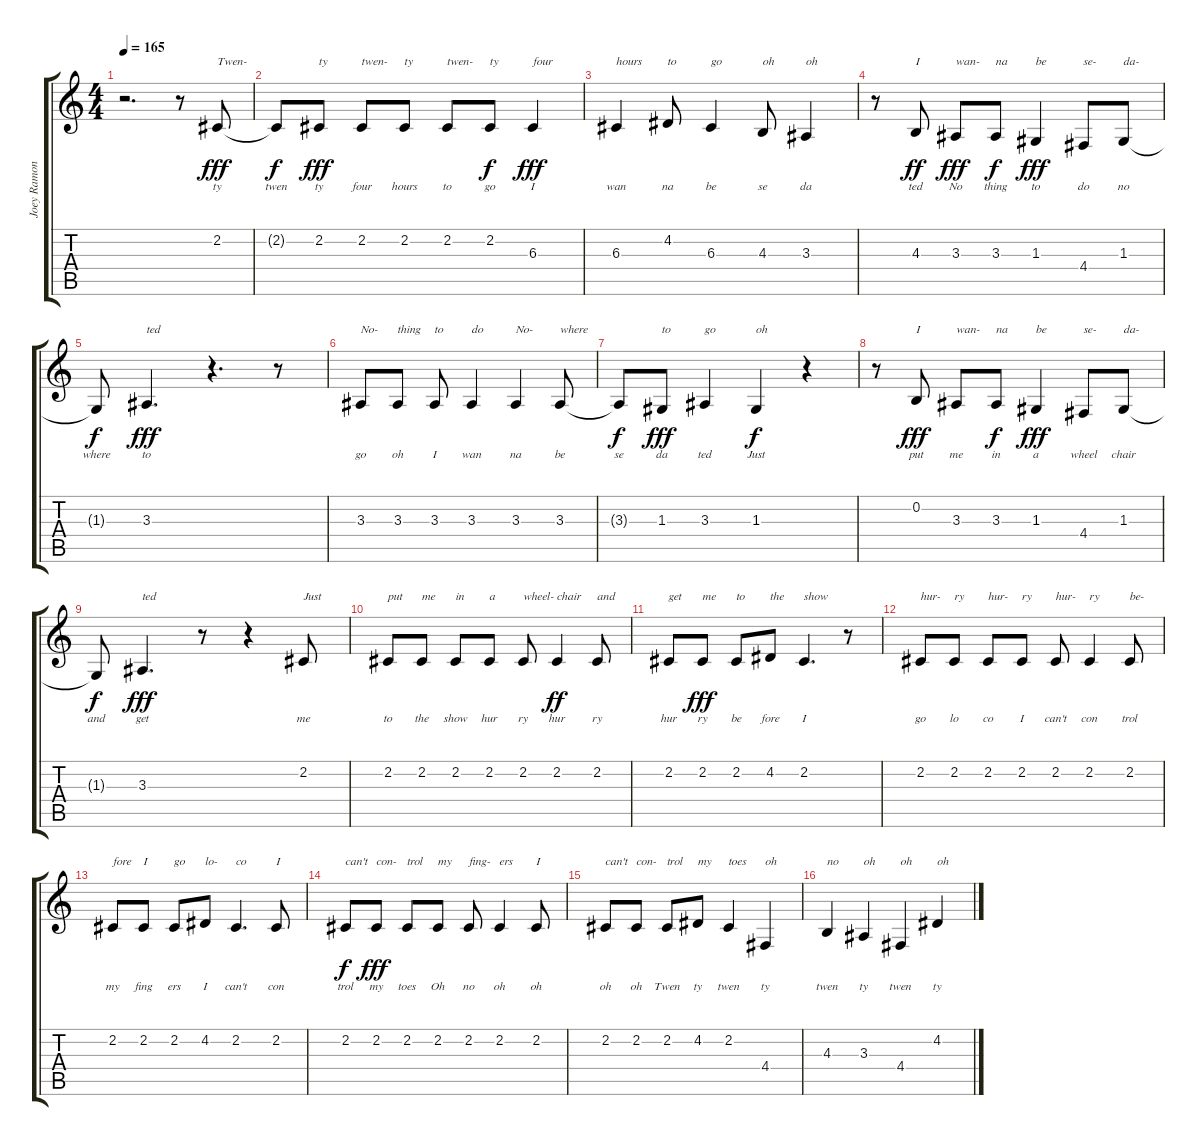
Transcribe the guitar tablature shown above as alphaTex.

\track ("Joey Ramone" "Joey Ramon") {instrument brightacousticpiano}
\staff {score tabs}
\tuning (E4 B3 G3 D3 A2 E2) {hide}
\ts (4 4)
\tempo 165
\clef g2
\ks c
r.2{d dy fff} r.8 2.2.8{txt "Twen-" lyrics (0 "ty") lyrics (1 "") lyrics (2 "") lyrics (3 "") lyrics (4 "")} |
2.2{t}.8{lyrics (0 "twen") lyrics (1 "") lyrics (2 "") lyrics (3 "") lyrics (4 "") dy f} 2.2.8{txt "ty" lyrics (0 "ty") lyrics (1 "") lyrics (2 "") lyrics (3 "") lyrics (4 "") dy fff} 2.2.8{txt "twen-" lyrics (0 "four") lyrics (1 "") lyrics (2 "") lyrics (3 "") lyrics (4 "")} 2.2.8{txt "ty" lyrics (0 "hours") lyrics (1 "") lyrics (2 "") lyrics (3 "") lyrics (4 "")} 2.2.8{txt "twen-" lyrics (0 "to") lyrics (1 "") lyrics (2 "") lyrics (3 "") lyrics (4 "")} 2.2.8{txt "ty" lyrics (0 "go") lyrics (1 "") lyrics (2 "") lyrics (3 "") lyrics (4 "") dy f} 6.3.4{txt "four" lyrics (0 "I") lyrics (1 "") lyrics (2 "") lyrics (3 "") lyrics (4 "") dy fff} |
6.3.4{txt "hours" lyrics (0 "wan") lyrics (1 "") lyrics (2 "") lyrics (3 "") lyrics (4 "")} 4.2.8{txt "to" lyrics (0 "na") lyrics (1 "") lyrics (2 "") lyrics (3 "") lyrics (4 "")} 6.3.4{txt "go" lyrics (0 "be") lyrics (1 "") lyrics (2 "") lyrics (3 "") lyrics (4 "")} 4.3.8{txt "oh" lyrics (0 "se") lyrics (1 "") lyrics (2 "") lyrics (3 "") lyrics (4 "")} 3.3.4{txt "oh" lyrics (0 "da") lyrics (1 "") lyrics (2 "") lyrics (3 "") lyrics (4 "")} |
r.8 4.3.8{txt "I" lyrics (0 "ted") lyrics (1 "") lyrics (2 "") lyrics (3 "") lyrics (4 "") dy ff} 3.3.8{txt "wan-" lyrics (0 "No") lyrics (1 "") lyrics (2 "") lyrics (3 "") lyrics (4 "") dy fff} 3.3.8{txt "na" lyrics (0 "thing") lyrics (1 "") lyrics (2 "") lyrics (3 "") lyrics (4 "") dy f} 1.3.4{txt "be" lyrics (0 "to") lyrics (1 "") lyrics (2 "") lyrics (3 "") lyrics (4 "") dy fff} 4.4.8{txt "se-" lyrics (0 "do") lyrics (1 "") lyrics (2 "") lyrics (3 "") lyrics (4 "")} 1.3.8{txt "da-" lyrics (0 "no") lyrics (1 "") lyrics (2 "") lyrics (3 "") lyrics (4 "")} |
1.3{t}.8{lyrics (0 "where") lyrics (1 "") lyrics (2 "") lyrics (3 "") lyrics (4 "") dy f} 3.3.4{d txt "ted" lyrics (0 "to") lyrics (1 "") lyrics (2 "") lyrics (3 "") lyrics (4 "") dy fff} r.4{d} r.8 |
3.3.8{txt "No-" lyrics (0 "go") lyrics (1 "") lyrics (2 "") lyrics (3 "") lyrics (4 "")} 3.3.8{txt "thing" lyrics (0 "oh") lyrics (1 "") lyrics (2 "") lyrics (3 "") lyrics (4 "")} 3.3.8{txt "to" lyrics (0 "I") lyrics (1 "") lyrics (2 "") lyrics (3 "") lyrics (4 "")} 3.3.4{txt "do" lyrics (0 "wan") lyrics (1 "") lyrics (2 "") lyrics (3 "") lyrics (4 "")} 3.3.4{txt "No-" lyrics (0 "na") lyrics (1 "") lyrics (2 "") lyrics (3 "") lyrics (4 "")} 3.3.8{txt "where" lyrics (0 "be") lyrics (1 "") lyrics (2 "") lyrics (3 "") lyrics (4 "")} |
3.3{t}.8{lyrics (0 "se") lyrics (1 "") lyrics (2 "") lyrics (3 "") lyrics (4 "") dy f} 1.3.8{txt "to" lyrics (0 "da") lyrics (1 "") lyrics (2 "") lyrics (3 "") lyrics (4 "") dy fff} 3.3.4{txt "go" lyrics (0 "ted") lyrics (1 "") lyrics (2 "") lyrics (3 "") lyrics (4 "")} 1.3.4{txt "oh" lyrics (0 "Just") lyrics (1 "") lyrics (2 "") lyrics (3 "") lyrics (4 "") dy f} r.4 |
r.8 0.2.8{txt "I" lyrics (0 "put") lyrics (1 "") lyrics (2 "") lyrics (3 "") lyrics (4 "") dy fff} 3.3.8{txt "wan-" lyrics (0 "me") lyrics (1 "") lyrics (2 "") lyrics (3 "") lyrics (4 "")} 3.3.8{txt "na" lyrics (0 "in") lyrics (1 "") lyrics (2 "") lyrics (3 "") lyrics (4 "") dy f} 1.3.4{txt "be" lyrics (0 "a") lyrics (1 "") lyrics (2 "") lyrics (3 "") lyrics (4 "") dy fff} 4.4.8{txt "se-" lyrics (0 "wheel") lyrics (1 "") lyrics (2 "") lyrics (3 "") lyrics (4 "")} 1.3.8{txt "da-" lyrics (0 "chair") lyrics (1 "") lyrics (2 "") lyrics (3 "") lyrics (4 "")} |
1.3{t}.8{lyrics (0 "and") lyrics (1 "") lyrics (2 "") lyrics (3 "") lyrics (4 "") dy f} 3.3.4{d txt "ted" lyrics (0 "get") lyrics (1 "") lyrics (2 "") lyrics (3 "") lyrics (4 "") dy fff} r.8 r.4 2.2.8{txt "Just" lyrics (0 "me") lyrics (1 "") lyrics (2 "") lyrics (3 "") lyrics (4 "")} |
2.2.8{txt "put" lyrics (0 "to") lyrics (1 "") lyrics (2 "") lyrics (3 "") lyrics (4 "")} 2.2.8{txt "me" lyrics (0 "the") lyrics (1 "") lyrics (2 "") lyrics (3 "") lyrics (4 "")} 2.2.8{txt "in" lyrics (0 "show") lyrics (1 "") lyrics (2 "") lyrics (3 "") lyrics (4 "")} 2.2.8{txt "a" lyrics (0 "hur") lyrics (1 "") lyrics (2 "") lyrics (3 "") lyrics (4 "")} 2.2.8{txt "wheel-" lyrics (0 "ry") lyrics (1 "") lyrics (2 "") lyrics (3 "") lyrics (4 "")} 2.2.4{txt "chair" lyrics (0 "hur") lyrics (1 "") lyrics (2 "") lyrics (3 "") lyrics (4 "") dy ff} 2.2.8{txt "and" lyrics (0 "ry") lyrics (1 "") lyrics (2 "") lyrics (3 "") lyrics (4 "")} |
2.2.8{txt "get" lyrics (0 "hur") lyrics (1 "") lyrics (2 "") lyrics (3 "") lyrics (4 "")} 2.2.8{txt "me" lyrics (0 "ry") lyrics (1 "") lyrics (2 "") lyrics (3 "") lyrics (4 "") dy fff} 2.2.8{txt "to" lyrics (0 "be") lyrics (1 "") lyrics (2 "") lyrics (3 "") lyrics (4 "")} 4.2.8{txt "the" lyrics (0 "fore") lyrics (1 "") lyrics (2 "") lyrics (3 "") lyrics (4 "")} 2.2.4{d txt "show" lyrics (0 "I") lyrics (1 "") lyrics (2 "") lyrics (3 "") lyrics (4 "")} r.8 |
2.2.8{txt "hur-" lyrics (0 "go") lyrics (1 "") lyrics (2 "") lyrics (3 "") lyrics (4 "")} 2.2.8{txt "ry" lyrics (0 "lo") lyrics (1 "") lyrics (2 "") lyrics (3 "") lyrics (4 "")} 2.2.8{txt "hur-" lyrics (0 "co") lyrics (1 "") lyrics (2 "") lyrics (3 "") lyrics (4 "")} 2.2.8{txt "ry" lyrics (0 "I") lyrics (1 "") lyrics (2 "") lyrics (3 "") lyrics (4 "")} 2.2.8{txt "hur-" lyrics (0 "can't") lyrics (1 "") lyrics (2 "") lyrics (3 "") lyrics (4 "")} 2.2.4{txt "ry" lyrics (0 "con") lyrics (1 "") lyrics (2 "") lyrics (3 "") lyrics (4 "")} 2.2.8{txt "be-" lyrics (0 "trol") lyrics (1 "") lyrics (2 "") lyrics (3 "") lyrics (4 "")} |
2.2.8{txt "fore" lyrics (0 "my") lyrics (1 "") lyrics (2 "") lyrics (3 "") lyrics (4 "")} 2.2.8{txt "I" lyrics (0 "fing") lyrics (1 "") lyrics (2 "") lyrics (3 "") lyrics (4 "")} 2.2.8{txt "go" lyrics (0 "ers") lyrics (1 "") lyrics (2 "") lyrics (3 "") lyrics (4 "")} 4.2.8{txt "lo-" lyrics (0 "I") lyrics (1 "") lyrics (2 "") lyrics (3 "") lyrics (4 "")} 2.2.4{d txt "co" lyrics (0 "can't") lyrics (1 "") lyrics (2 "") lyrics (3 "") lyrics (4 "")} 2.2.8{txt "I" lyrics (0 "con") lyrics (1 "") lyrics (2 "") lyrics (3 "") lyrics (4 "")} |
2.2.8{txt "can't" lyrics (0 "trol") lyrics (1 "") lyrics (2 "") lyrics (3 "") lyrics (4 "") dy f} 2.2.8{txt "con-" lyrics (0 "my") lyrics (1 "") lyrics (2 "") lyrics (3 "") lyrics (4 "") dy fff} 2.2.8{txt "trol" lyrics (0 "toes") lyrics (1 "") lyrics (2 "") lyrics (3 "") lyrics (4 "")} 2.2.8{txt "my" lyrics (0 "Oh") lyrics (1 "") lyrics (2 "") lyrics (3 "") lyrics (4 "")} 2.2.8{txt "fing-" lyrics (0 "no") lyrics (1 "") lyrics (2 "") lyrics (3 "") lyrics (4 "")} 2.2.4{txt "ers" lyrics (0 "oh") lyrics (1 "") lyrics (2 "") lyrics (3 "") lyrics (4 "")} 2.2.8{txt "I" lyrics (0 "oh") lyrics (1 "") lyrics (2 "") lyrics (3 "") lyrics (4 "")} |
2.2.8{txt "can't" lyrics (0 "oh") lyrics (1 "") lyrics (2 "") lyrics (3 "") lyrics (4 "")} 2.2.8{txt "con-" lyrics (0 "oh") lyrics (1 "") lyrics (2 "") lyrics (3 "") lyrics (4 "")} 2.2.8{txt "trol" lyrics (0 "Twen") lyrics (1 "") lyrics (2 "") lyrics (3 "") lyrics (4 "")} 4.2.8{txt "my" lyrics (0 "ty") lyrics (1 "") lyrics (2 "") lyrics (3 "") lyrics (4 "")} 2.2.4{txt "toes" lyrics (0 "twen") lyrics (1 "") lyrics (2 "") lyrics (3 "") lyrics (4 "")} 4.4.4{txt "oh" lyrics (0 "ty") lyrics (1 "") lyrics (2 "") lyrics (3 "") lyrics (4 "")} |
4.3.4{txt "no" lyrics (0 "twen") lyrics (1 "") lyrics (2 "") lyrics (3 "") lyrics (4 "")} 3.3.4{txt "oh" lyrics (0 "ty") lyrics (1 "") lyrics (2 "") lyrics (3 "") lyrics (4 "")} 4.4.4{txt "oh" lyrics (0 "twen") lyrics (1 "") lyrics (2 "") lyrics (3 "") lyrics (4 "")} 4.2.4{txt "oh" lyrics (0 "ty") lyrics (1 "") lyrics (2 "") lyrics (3 "") lyrics (4 "")}
